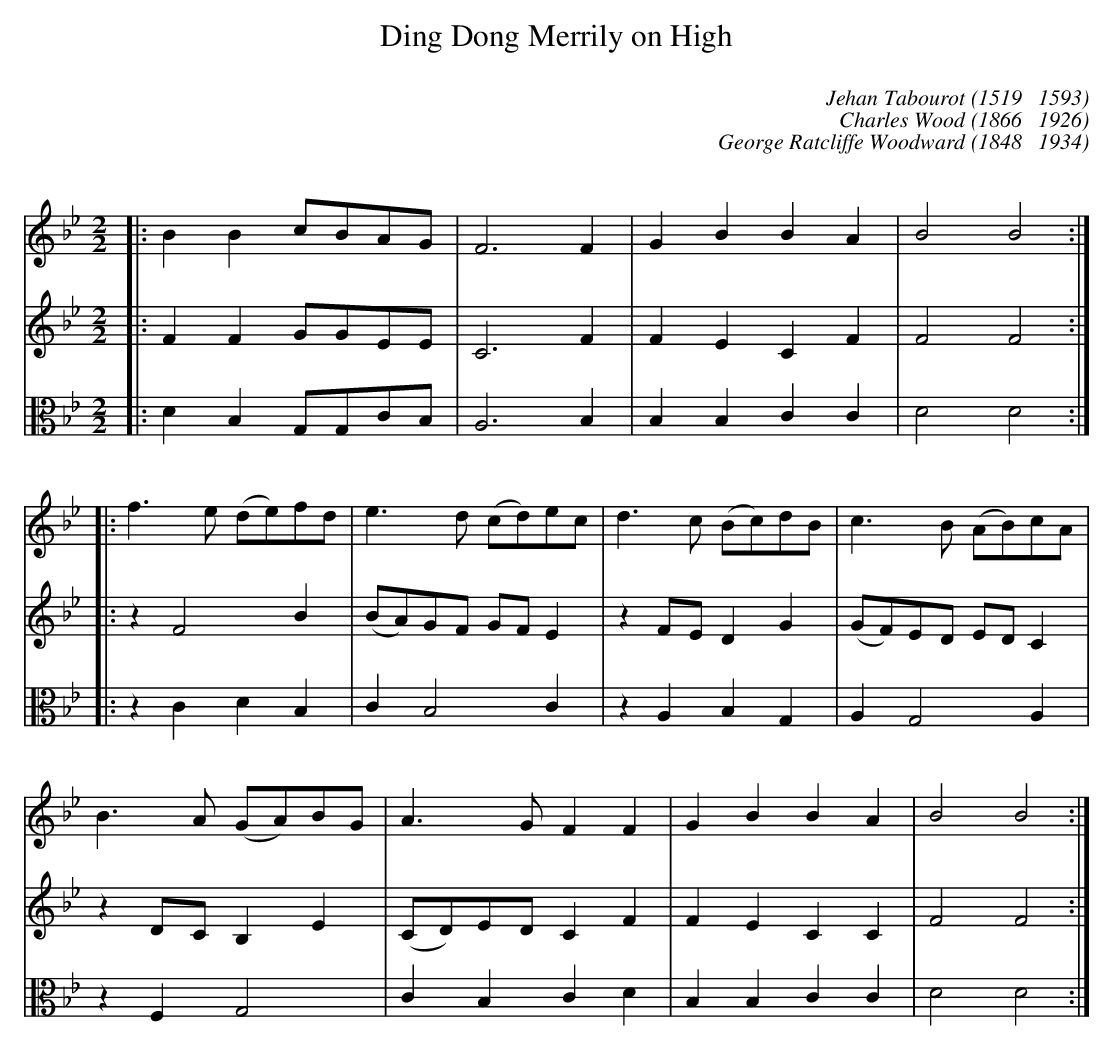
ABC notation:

X:1
C:
T:Ding Dong Merrily on High
C:Jehan Tabourot (1519   1593)
C:Charles Wood (1866   1926)
C:George Ratcliffe Woodward (1848   1934)
C:
M:2/2
L:1/8
K:Bbmaj
V:1
|: B2B2 cBAG | F6F2 | G2B2 B2A2 | B4 B4 :|
|: f2>e2 (de)fd | e2>d2 (cd)ec | d2>c2 (Bc)dB | c2>B2 (AB)cA |
B2>A2 (GA)BG | A2>G2 F2F2 | G2B2 B2A2 | B4 B4 :|
V:2
|: F2F2 GGEE | C6F2 | F2E2 C2F2 | F4F4 :|
|: z2F4B2 | (BA)GF GFE2 | z2FE D2G2 | (GF)ED EDC2 |
z2DC B,2E2 | (CD)ED C2F2 | F2E2 C2C2 | F4 F4 :|
V:3 clef: alto
|: D2B,2 G,G,CB, | A,6B,2  | B,2B,2 C2C2 | D4D4 :|
|: z2C2 D2B,2 | C2B,4C2 | z2A,2 B,2G,2 | A,2G,4A,2 |
z2F,2 G,4 | C2B,2 C2D2 | B,2B,2 C2C2 | D4 D4 :|
